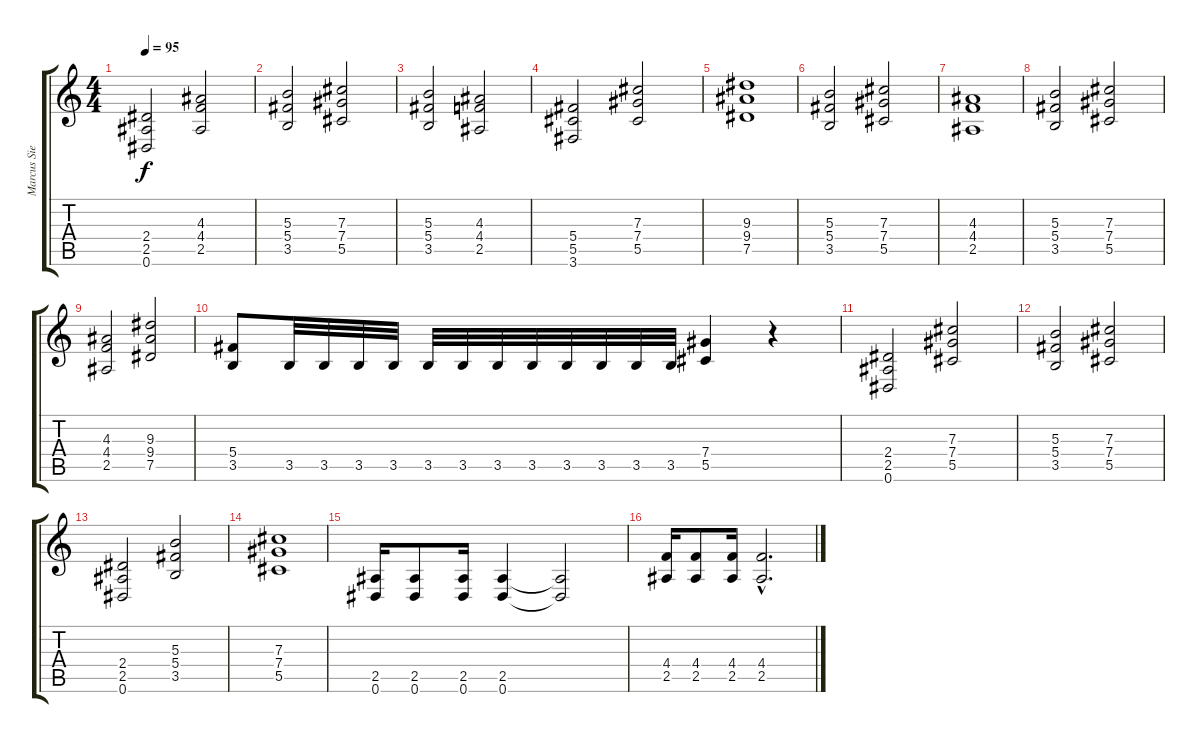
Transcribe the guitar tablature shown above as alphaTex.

\track ("Marcus Siepen" "Marcus Sie") {instrument distortionguitar}
\staff {score tabs}
\tuning (Eb4 Bb3 Gb3 Db3 Ab2 Eb2) {hide}
\ts (4 4)
\tempo 95
\clef g2
\ks c
(2.4 2.5 0.6).2{dy f} (4.3 4.4 2.5).2 |
(5.3 5.4 3.5).2 (7.3 7.4 5.5).2 |
(5.3 5.4 3.5).2 (4.3 4.4 2.5).2 |
(5.4 5.5 3.6).2 (7.3 7.4 5.5).2 |
(9.3 9.4 7.5).1 |
(5.3 5.4 3.5).2 (7.3 7.4 5.5).2 |
(4.3 4.4 2.5).1 |
(5.3 5.4 3.5).2 (7.3 7.4 5.5).2 |
(4.3 4.4 2.5).2 (9.3 9.4 7.5).2 |
(5.4 3.5).8 3.5.32 3.5.32 3.5.32 3.5.32 3.5.32 3.5.32 3.5.32 3.5.32 3.5.32 3.5.32 3.5.32 3.5.32 (7.4 5.5).4 r.4 |
(2.4 2.5 0.6).2 (7.3 7.4 5.5).2 |
(5.3 5.4 3.5).2 (7.3 7.4 5.5).2 |
(2.4 2.5 0.6).2 (5.3 5.4 3.5).2 |
(7.3 7.4 5.5).1 |
(2.5 0.6).16 (2.5 0.6).8 (2.5 0.6).16 (2.5 0.6).4 (2.5{t} 0.6{t}).2 |
(4.4 2.5).16 (4.4 2.5).8 (4.4 2.5).16 (4.4{hac} 2.5{hac}).2{d}
